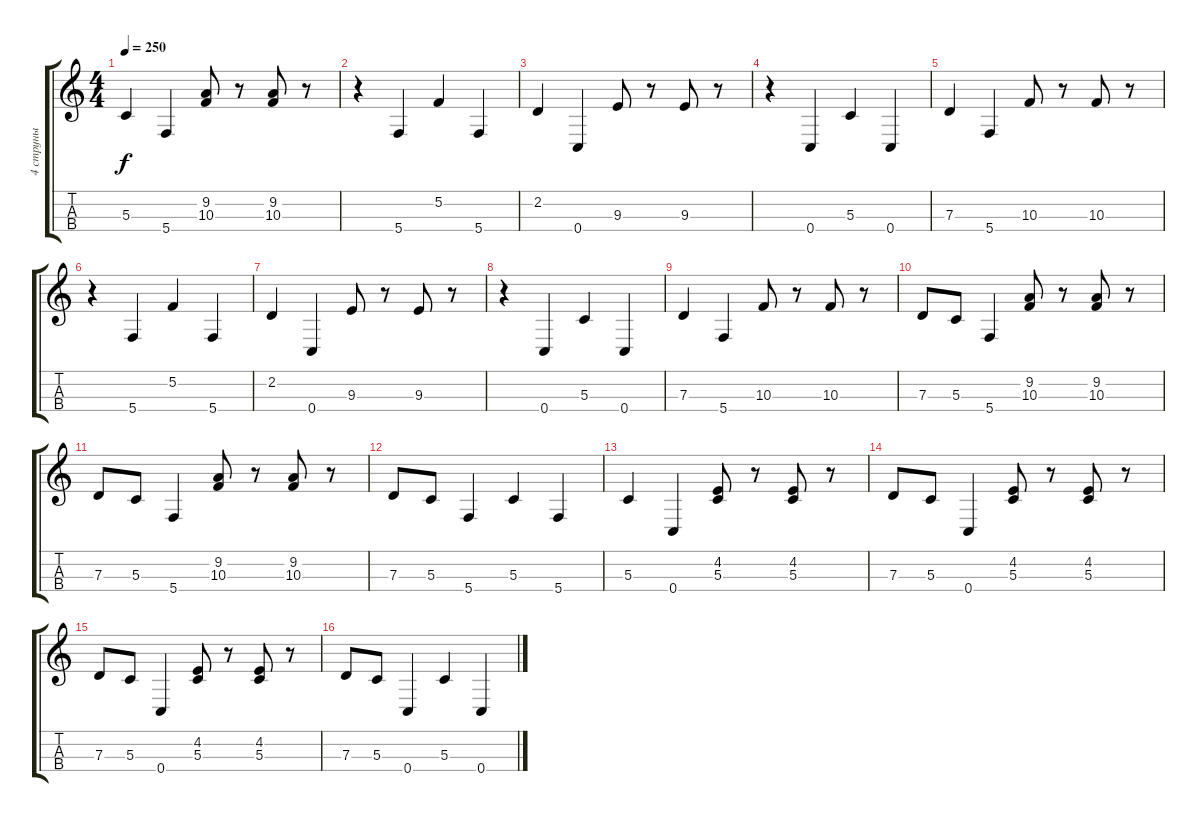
\track ("4 струны" "4 струны") {instrument acousticbass}
\staff {score tabs}
\tuning (F3 C3 G2 C2) {hide}
\ts (4 4)
\tempo 250
\clef g2
\ks c
5.3.4{dy f} 5.4.4 (9.2 10.3).8 r.8 (9.2 10.3).8 r.8 |
r.4 5.4.4 5.2.4 5.4.4 |
2.2.4 0.4.4 9.3.8 r.8 9.3.8 r.8 |
r.4 0.4.4 5.3.4 0.4.4 |
7.3.4 5.4.4 10.3.8 r.8 10.3.8 r.8 |
r.4 5.4.4 5.2.4 5.4.4 |
2.2.4 0.4.4 9.3.8 r.8 9.3.8 r.8 |
r.4 0.4.4 5.3.4 0.4.4 |
7.3.4 5.4.4 10.3.8 r.8 10.3.8 r.8 |
7.3.8 5.3.8 5.4.4 (9.2 10.3).8 r.8 (9.2 10.3).8 r.8 |
7.3.8 5.3.8 5.4.4 (9.2 10.3).8 r.8 (9.2 10.3).8 r.8 |
7.3.8 5.3.8 5.4.4 5.3.4 5.4.4 |
5.3.4 0.4.4 (4.2 5.3).8 r.8 (4.2 5.3).8 r.8 |
7.3.8 5.3.8 0.4.4 (4.2 5.3).8 r.8 (4.2 5.3).8 r.8 |
7.3.8 5.3.8 0.4.4 (4.2 5.3).8 r.8 (4.2 5.3).8 r.8 |
7.3.8 5.3.8 0.4.4 5.3.4 0.4.4
